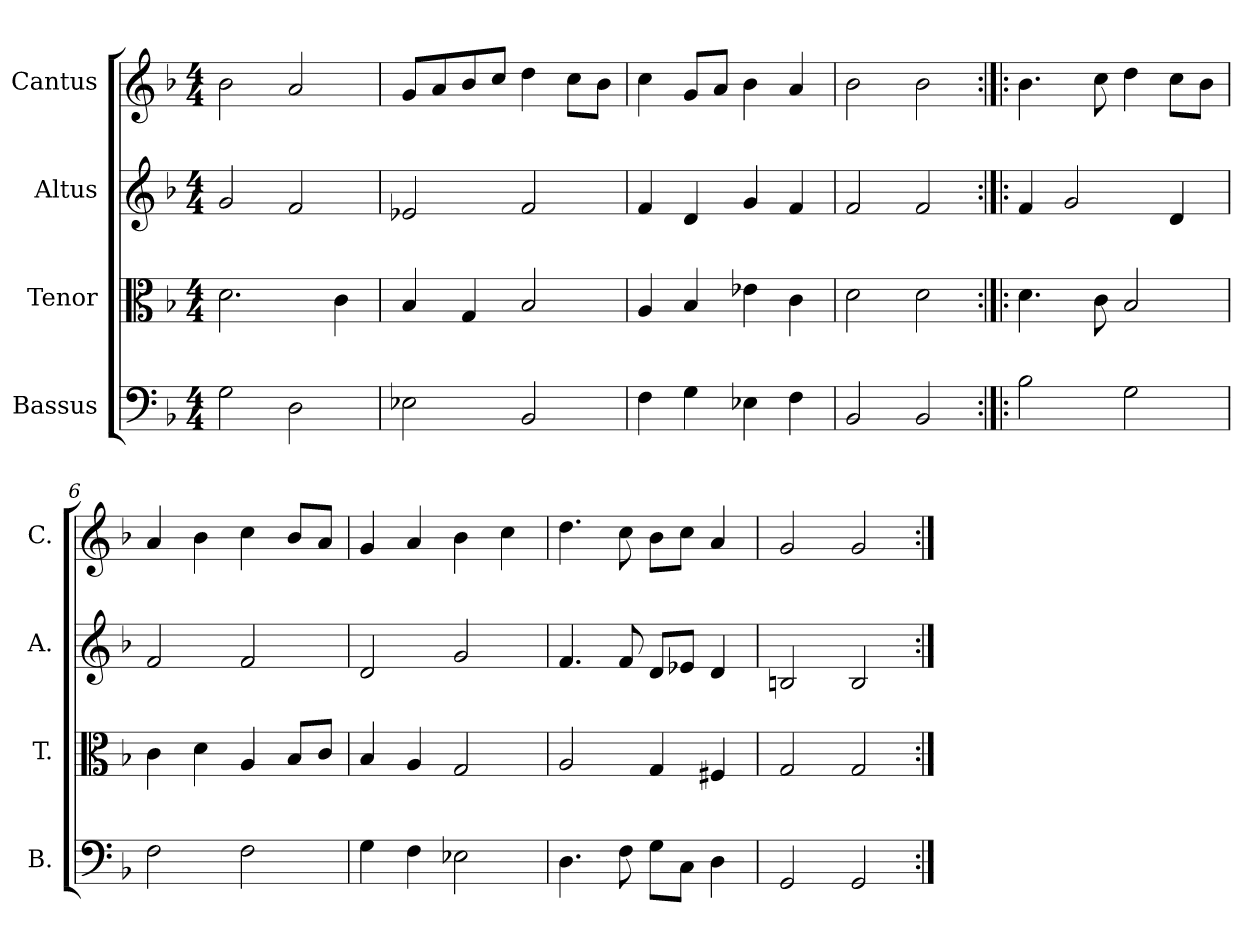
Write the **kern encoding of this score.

**kern	**kern	**kern	**kern
*part4	*part3	*part2	*part1
*staff4	*staff3	*staff2	*staff1
*I"Bassus	*I"Tenor	*I"Altus	*I"Cantus
*I'B.	*I'T.	*I'A.	*I'C.
*clefF4	*clefC3	*clefG2	*clefG2
*k[b-]	*k[b-]	*k[b-]	*k[b-]
*F:	*F:	*F:	*F:
*M4/4	*M4/4	*M4/4	*M4/4
=1	=1	=1	=1
2G\	2.d\	2g/	2b-\
2D\	.	2f/	2a/
.	4c\	.	.
=2	=2	=2	=2
2E-X\	4B-/	2e-X/	8g/L
.	.	.	8a/
.	4G/	.	8b-/
.	.	.	8cc/J
2BB-/	2B-/	2f/	4dd\
.	.	.	8cc\L
.	.	.	8b-\J
=3	=3	=3	=3
4F\	4A/	4f/	4cc\
4G\	4B-/	4d/	8g/L
.	.	.	8a/J
4E-X\	4e-X\	4g/	4b-\
4F\	4c\	4f/	4a/
=4	=4	=4	=4
2BB-/	2d\	2f/	2b-\
2BB-/	2d\	2f/	2b-\
=5:|!|:	=5:|!|:	=5:|!|:	=5:|!|:
2B-\	4.d\	4f/	4.b-\
.	.	2g/	.
.	8c\	.	8cc\
2G\	2B-/	.	4dd\
.	.	4d/	8cc\L
.	.	.	8b-\J
=6	=6	=6	=6
2F\	4c\	2f/	4a/
.	4d\	.	4b-\
2F\	4A/	2f/	4cc\
.	8B-/L	.	8b-/L
.	8c/J	.	8a/J
=7	=7	=7	=7
4G\	4B-/	2d/	4g/
4F\	4A/	.	4a/
2E-X\	2G/	2g/	4b-\
.	.	.	4cc\
=8	=8	=8	=8
4.D\	2A/	4.f/	4.dd\
8F\	.	8f/	8cc\
8G\L	4G/	8d/L	8b-\L
8C\J	.	8e-X/J	8cc\J
4D\	4F#X/	4d/	4a/
=9	=9	=9	=9
2GG/	2G/	2Bn/	2g/
2GG/	2G/	2B/	2g/
=:|!	=:|!	=:|!	=:|!
*-	*-	*-	*-
